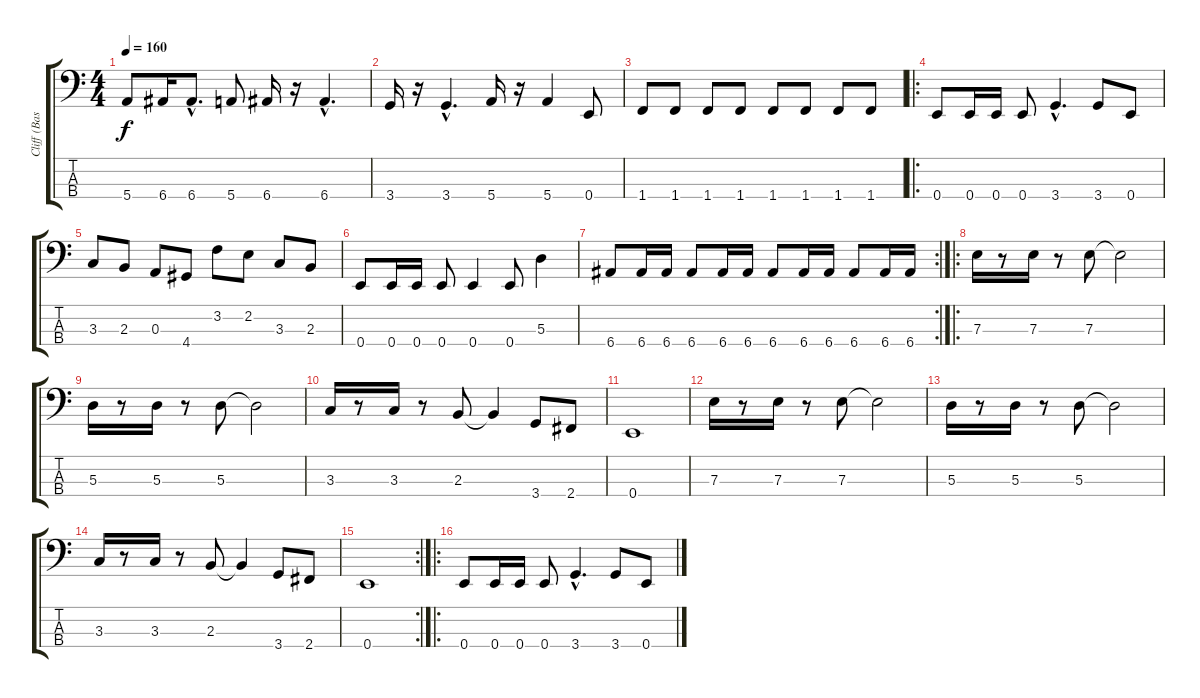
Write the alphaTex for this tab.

\track ("Cliff (Bass)" "Cliff (Bas") {instrument electricbassfinger}
\staff {score tabs}
\tuning (G2 D2 A1 E1) {hide}
\ts (4 4)
\tempo 160
\clef f4
\ks c
5.4.8{dy f} 6.4.16 6.4{hac}.8{d} 5.4.8 6.4.16 r.16 6.4{hac}.4{d} |
3.4.16 r.16 3.4{hac}.4{d} 5.4.16 r.16 5.4.4 0.4.8 |
1.4.8 1.4.8 1.4.8 1.4.8 1.4.8 1.4.8 1.4.8 1.4.8 |
\ro
0.4.8 0.4.16 0.4.16 0.4.8 3.4{hac}.4{d} 3.4.8 0.4.8 |
3.3.8 2.3.8 0.3.8 4.4.8 3.2.8 2.2.8 3.3.8 2.3.8 |
0.4.8 0.4.16 0.4.16 0.4.8 0.4.4 0.4.8 5.3.4 |
\rc 2
6.4.8 6.4.16 6.4.16 6.4.8 6.4.16 6.4.16 6.4.8 6.4.16 6.4.16 6.4.8 6.4.16 6.4.16 |
\ro
7.3.16 r.8 7.3.16 r.8 7.3.8 7.3{t}.2 |
5.3.16 r.8 5.3.16 r.8 5.3.8 5.3{t}.2 |
3.3.16 r.8 3.3.16 r.8 2.3.8 2.3{t}.4 3.4.8 2.4.8 |
0.4.1 |
7.3.16 r.8 7.3.16 r.8 7.3.8 7.3{t}.2 |
5.3.16 r.8 5.3.16 r.8 5.3.8 5.3{t}.2 |
3.3.16 r.8 3.3.16 r.8 2.3.8 2.3{t}.4 3.4.8 2.4.8 |
\rc 2
0.4.1 |
\ro
0.4.8 0.4.16 0.4.16 0.4.8 3.4{hac}.4{d} 3.4.8 0.4.8
